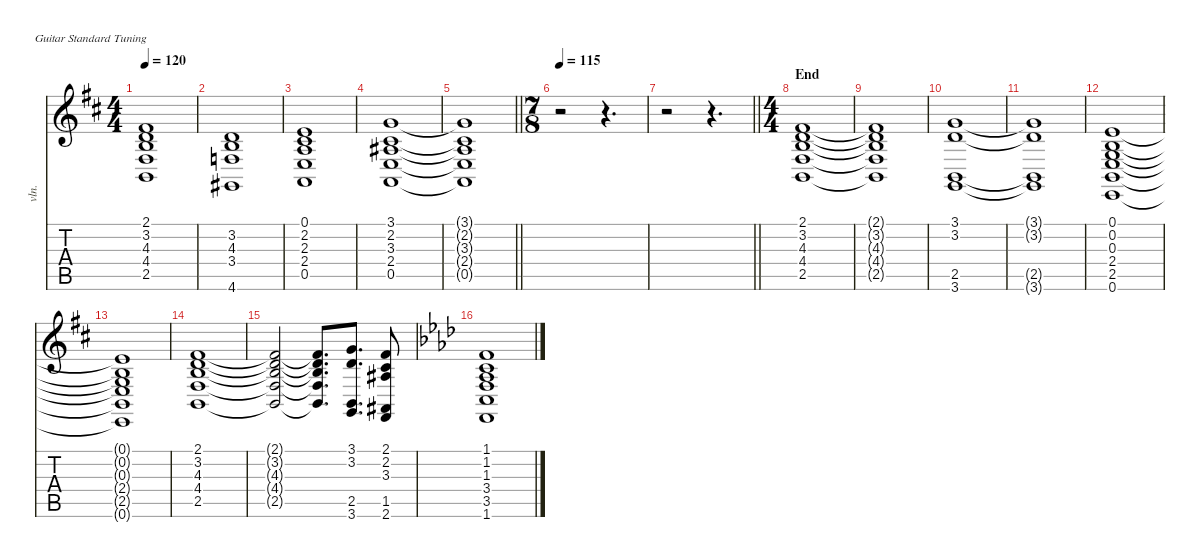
\defaultSystemsLayout 4
\hideDynamics
\bracketExtendMode nobrackets
\track ("Key Pad" "vln.") {instrument synthstrings2}
\staff {score tabs}
\tuning (E4 B3 G3 D3 A2 E2)
\ts (4 4)
\tempo 120
\clef g2
\ks bminor
(2.1{acc #} 3.2{acc forcenatural} 4.3{acc forcenatural} 4.4{acc #} 2.5{acc forcenatural}).1{dy f} |
(3.2{acc forcenatural} 4.3{acc forcenatural} 3.4{acc forcenatural} 4.6{acc #}).1 |
(0.1{acc forcenatural} 2.2{acc #} 2.3{acc forcenatural} 2.4{acc forcenatural} 0.5{acc forcenatural}).1 |
(3.1{acc forcenatural} 2.2{acc #} 3.3{acc #} 2.4{acc forcenatural} 0.5{acc forcenatural}).1 |
\barLineRight lightlight
(3.1{t acc forcenatural} 2.2{t acc #} 3.3{t acc #} 2.4{t acc forcenatural} 0.5{t acc forcenatural}).1 |
\ts (7 8)
\beaming (8 2 2 2 1)
\tempo 115
r.2 r.4{d} |
\barLineRight lightlight
r.2 r.4{d} |
\ts (4 4)
\beaming (8 2 2 2 2)
\section ("" "End")
(2.1{acc #} 3.2{acc forcenatural} 4.3{acc forcenatural} 4.4{acc #} 2.5{acc forcenatural}).1 |
(2.1{t acc #} 3.2{t acc forcenatural} 4.3{t acc forcenatural} 4.4{t acc #} 2.5{t acc forcenatural}).1 |
(3.1{acc forcenatural} 3.2{acc forcenatural} 2.5{acc forcenatural} 3.6{acc forcenatural}).1 |
(3.1{t acc forcenatural} 3.2{t acc forcenatural} 2.5{t acc forcenatural} 3.6{t acc forcenatural}).1 |
(0.1{acc forcenatural} 0.2{acc forcenatural} 0.3{acc forcenatural} 2.4{acc forcenatural} 2.5{acc forcenatural} 0.6{acc forcenatural}).1 |
(0.1{t acc forcenatural} 0.2{t acc forcenatural} 0.3{t acc forcenatural} 2.4{t acc forcenatural} 2.5{t acc forcenatural} 0.6{t acc forcenatural}).1 |
(2.1{acc #} 3.2{acc forcenatural} 4.3{acc forcenatural} 4.4{acc #} 2.5{acc forcenatural}).1 |
(2.1{t acc #} 3.2{t acc forcenatural} 4.3{t acc forcenatural} 4.4{t acc #} 2.5{t acc forcenatural}).2 (2.1{t acc #} 3.2{t acc forcenatural} 4.3{t acc forcenatural} 4.4{t acc #} 2.5{t acc forcenatural}).8{d} (3.1{acc forcenatural} 3.2{acc forcenatural} 2.5{acc forcenatural} 3.6{acc forcenatural}).8{d} (2.1{acc #} 2.2{acc #} 3.3{acc #} 1.5{acc #} 2.6{acc #}).8 |
\ks fminor
(1.1{acc forcenatural} 1.2{acc forcenatural} 1.3{acc b} 3.4{acc forcenatural} 3.5{acc forcenatural} 1.6{acc forcenatural}).1
